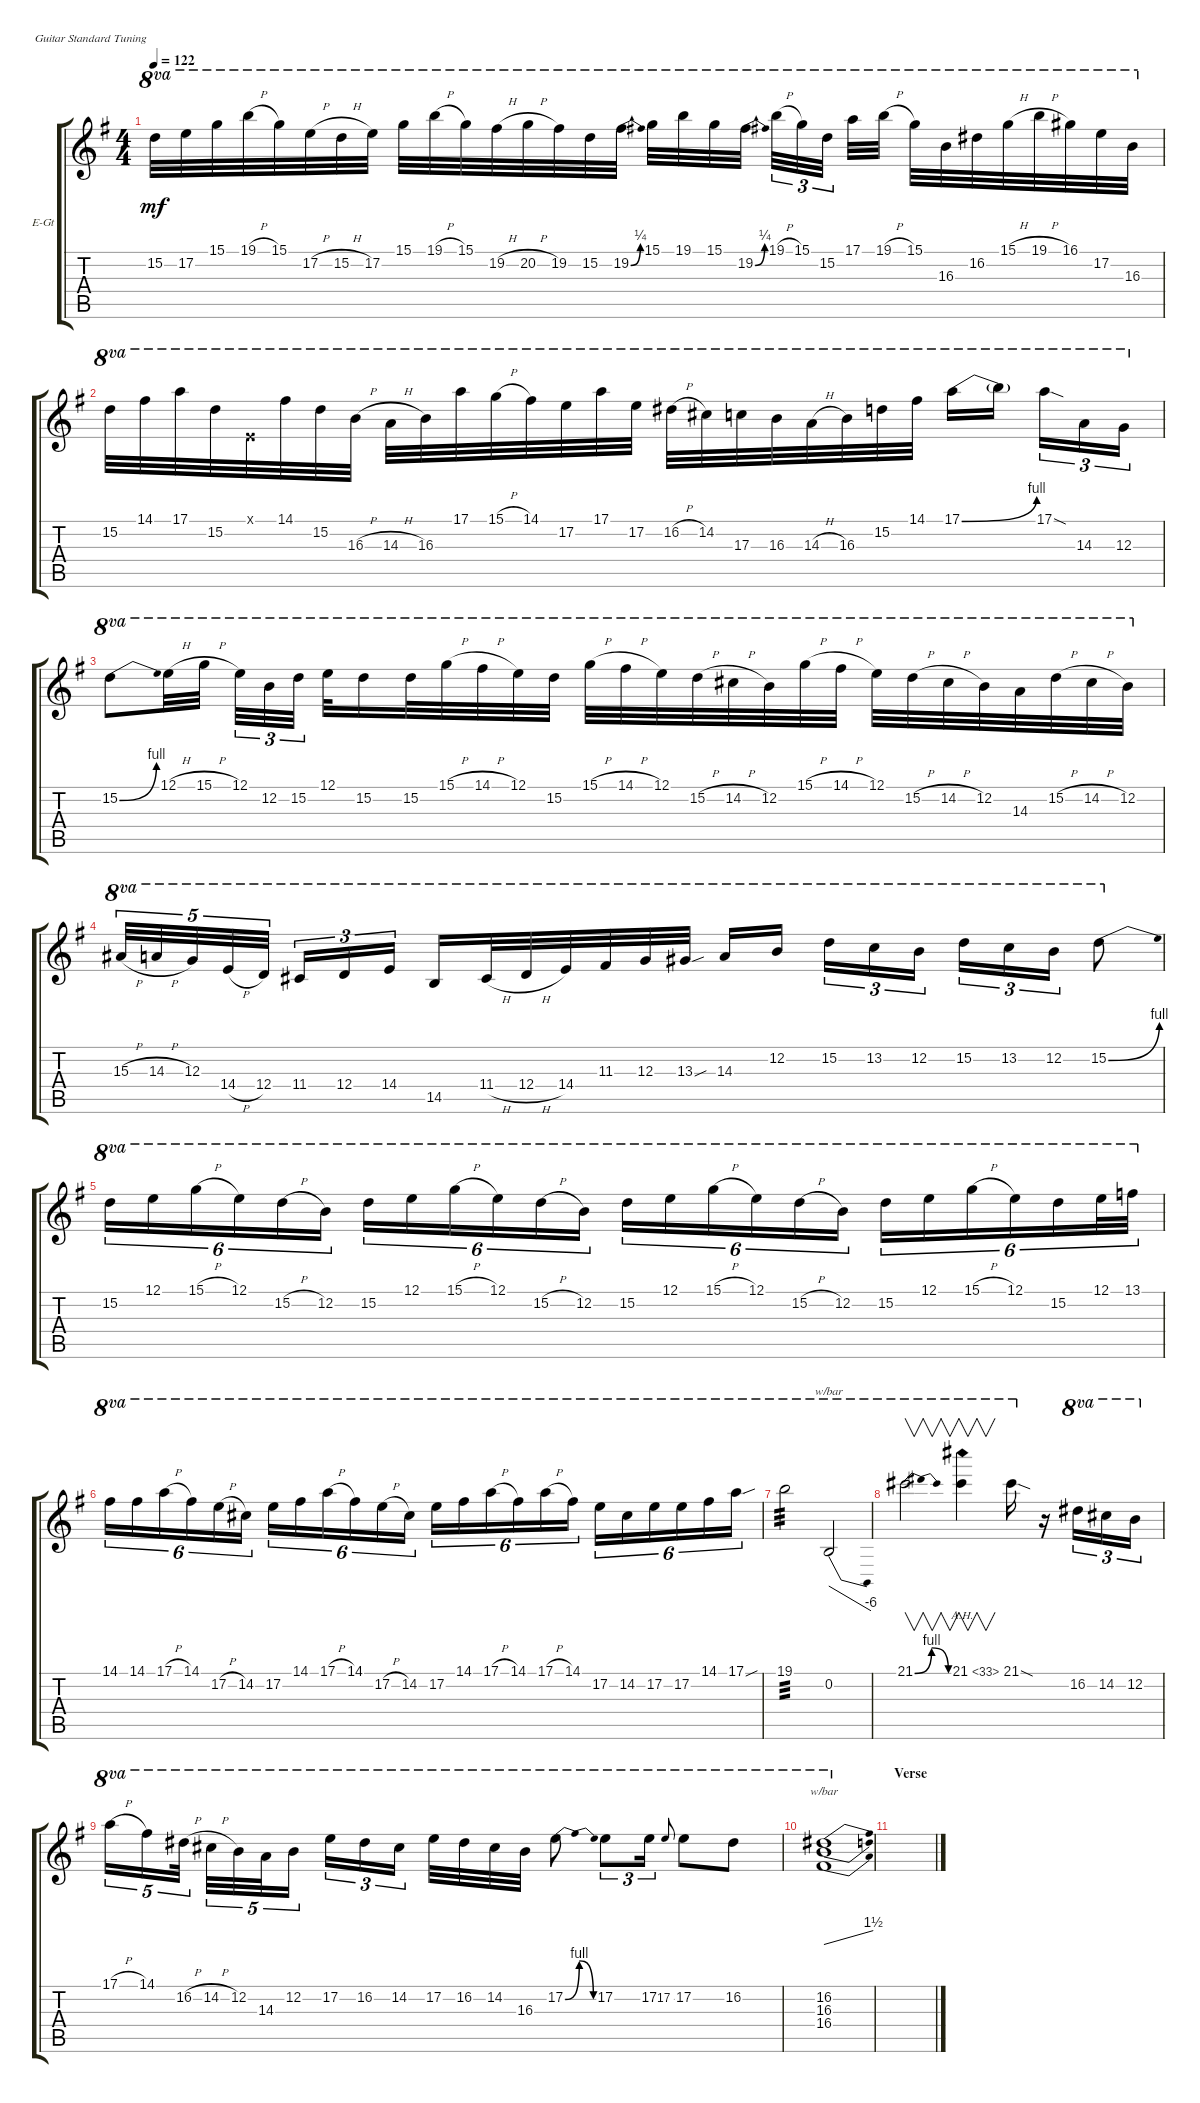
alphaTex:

\defaultSystemsLayout 4
\bracketExtendMode groupsimilarinstruments
\firstSystemTrackNameOrientation horizontal
\otherSystemsTrackNameOrientation horizontal
\track ("VINNIE GUITAR 2" "E-Gt") {solo instrument distortionguitar}
\staff {score tabs}
\tuning (E4 B3 G3 D3 A2 E2)
\ts (4 4)
\tempo 122
\clef g2
\ks g
15.2.32{ot 8va dy mf} 17.2.32{ot 8va} 15.1.32{ot 8va} 19.1{h}.32{ot 8va} 15.1.32{ot 8va} 17.2{h}.32{ot 8va} 15.2{h}.32{ot 8va} 17.2.32{ot 8va} 15.1.32{ot 8va} 19.1{h}.32{ot 8va} 15.1.32{ot 8va} 19.2{h}.32{ot 8va} 20.2{h}.32{ot 8va} 19.2.32{ot 8va} 15.2.32{ot 8va} 19.2{be (bend 0 0 21 1)}.32{ot 8va} 15.1.32{ot 8va} 19.1.32{ot 8va} 15.1.32{ot 8va} 19.2{be (bend 0 0 25.8 1)}.32{ot 8va} 19.1{h}.32{tu (3 2) ot 8va} 15.1.32{tu (3 2) ot 8va} 15.2.32{tu (3 2) ot 8va} 17.1.32{ot 8va} 19.1{h}.32{ot 8va} 15.1.32{ot 8va} 16.3.32{ot 8va} 16.2.32{ot 8va} 15.1{h}.32{ot 8va} 19.1{h}.32{ot 8va} 16.1.32{ot 8va} 17.2.32{ot 8va} 16.3.32{ot 8va} |
15.2.32{ot 8va} 14.1.32{ot 8va} 17.1.32{ot 8va} 15.2.32{ot 8va} 0.1{x}.32{ot 8va} 14.1.32{ot 8va} 15.2.32{ot 8va} 16.3{h}.32{ot 8va} 14.3{h}.32{ot 8va} 16.3.32{ot 8va} 17.1.32{ot 8va} 15.1{h}.32{ot 8va} 14.1.32{ot 8va} 17.2.32{ot 8va} 17.1.32{ot 8va} 17.2.32{ot 8va} 16.2{h}.32{ot 8va} 14.2.32{ot 8va} 17.3.32{ot 8va} 16.3.32{ot 8va} 14.3{h}.32{ot 8va} 16.3.32{ot 8va} 15.2.32{ot 8va} 14.1.32{ot 8va} 17.1{be (bend 0 0 15 4)}.16{ot 8va} 17.1{t}.16{ot 8va} 17.1{sod}.16{tu (3 2) ot 8va} 14.3.16{tu (3 2) ot 8va} 12.3.16{tu (3 2) ot 8va} |
15.2{be (bend 0 0 15 4)}.8{ot 8va} 12.1{h}.32{ot 8va} 15.1{h}.32{ot 8va} 12.1.32{tu (3 2) ot 8va} 12.2.32{tu (3 2) ot 8va} 15.2.32{tu (3 2) ot 8va} 12.1.32{ot 8va} 15.2.16{ot 8va} 15.2.32{ot 8va} 15.1{h}.32{ot 8va} 14.1{h}.32{ot 8va} 12.1.32{ot 8va} 15.2.32{ot 8va} 15.1{h}.32{ot 8va} 14.1{h}.32{ot 8va} 12.1.32{ot 8va} 15.2{h}.32{ot 8va} 14.2{h}.32{ot 8va} 12.2.32{ot 8va} 15.1{h}.32{ot 8va} 14.1{h}.32{ot 8va} 12.1.32{ot 8va} 15.2{h}.32{ot 8va} 14.2{h}.32{ot 8va} 12.2.32{ot 8va} 14.3.32{ot 8va} 15.2{h}.32{ot 8va} 14.2{h}.32{ot 8va} 12.2.32{ot 8va} |
15.3{h}.32{tu (5 4) ot 8va} 14.3{h}.32{tu (5 4) ot 8va} 12.3.32{tu (5 4) ot 8va} 14.4{h}.32{tu (5 4) ot 8va} 12.4.32{tu (5 4) ot 8va} 11.4.16{tu (3 2) ot 8va} 12.4.16{tu (3 2) ot 8va} 14.4.16{tu (3 2) ot 8va} 14.5.16{ot 8va} 11.4{h}.32{ot 8va} 12.4{h}.32{ot 8va} 14.4.32{ot 8va} 11.3.32{ot 8va} 12.3.32{ot 8va} 13.3{sou}.32{ot 8va} 14.3.16{ot 8va} 12.2.16{ot 8va} 15.2.16{tu (3 2) ot 8va} 13.2.16{tu (3 2) ot 8va} 12.2.16{tu (3 2) ot 8va} 15.2.16{tu (3 2) ot 8va} 13.2.16{tu (3 2) ot 8va} 12.2.16{tu (3 2) ot 8va} 15.2{be (bend 0 0 15 4)}.8{ot 8va} |
15.2.16{tu (6 4) ot 8va} 12.1.16{tu (6 4) ot 8va} 15.1{h}.16{tu (6 4) ot 8va} 12.1.16{tu (6 4) ot 8va} 15.2{h}.16{tu (6 4) ot 8va} 12.2.16{tu (6 4) ot 8va} 15.2.16{tu (6 4) ot 8va} 12.1.16{tu (6 4) ot 8va} 15.1{h}.16{tu (6 4) ot 8va} 12.1.16{tu (6 4) ot 8va} 15.2{h}.16{tu (6 4) ot 8va} 12.2.16{tu (6 4) ot 8va} 15.2.16{tu (6 4) ot 8va} 12.1.16{tu (6 4) ot 8va} 15.1{h}.16{tu (6 4) ot 8va} 12.1.16{tu (6 4) ot 8va} 15.2{h}.16{tu (6 4) ot 8va} 12.2.16{tu (6 4) ot 8va} 15.2.16{tu (6 4) ot 8va} 12.1.16{tu (6 4) ot 8va} 15.1{h}.16{tu (6 4) ot 8va} 12.1.16{tu (6 4) ot 8va} 15.2.16{tu (6 4) ot 8va} 12.1.32{tu (6 4) ot 8va} 13.1.32{tu (6 4) ot 8va} |
14.1.16{tu (6 4) ot 8va} 14.1.16{tu (6 4) ot 8va} 17.1{h}.16{tu (6 4) ot 8va} 14.1.16{tu (6 4) ot 8va} 17.2{h}.16{tu (6 4) ot 8va} 14.2.16{tu (6 4) ot 8va} 17.2.16{tu (6 4) ot 8va} 14.1.16{tu (6 4) ot 8va} 17.1{h}.16{tu (6 4) ot 8va} 14.1.16{tu (6 4) ot 8va} 17.2{h}.16{tu (6 4) ot 8va} 14.2.16{tu (6 4) ot 8va} 17.2.16{tu (6 4) ot 8va} 14.1.16{tu (6 4) ot 8va} 17.1{h}.16{tu (6 4) ot 8va} 14.1.16{tu (6 4) ot 8va} 17.1{h}.16{tu (6 4) ot 8va} 14.1.16{tu (6 4) ot 8va} 17.2.16{tu (6 4) ot 8va} 14.2.16{tu (6 4) ot 8va} 17.2.16{tu (6 4) ot 8va} 17.2.16{tu (6 4) ot 8va} 14.1.16{tu (6 4) ot 8va} 17.1{sou}.16{tu (6 4) ot 8va} |
19.1.2{ot 8va tp 3} 0.2.2{tbe (dive default 0 0 54.6 -24) ot 8va} |
21.1{be (bendrelease 0 0 10.2 4 20.4 4 30 0)}.2{v ot 8va} 21.1{ah 12}.4{v ot 8va} 21.1{sod}.16{ot 8va} r.16 16.2.16{tu (3 2) ot 8va} 14.2.16{tu (3 2) ot 8va} 12.2.16{tu (3 2) ot 8va} |
\scale
0.686356 17.1{h}.16{tu (5 4) ot 8va} 14.1.16{tu (5 4) ot 8va} 16.2{h}.32{tu (5 4) ot 8va} 14.2{h}.32{tu (5 4) ot 8va} 12.2.32{tu (5 4) ot 8va} 14.3.32{tu (5 4) ot 8va} 12.2.16{tu (5 4) ot 8va} 17.2.16{tu (3 2) ot 8va} 16.2.16{tu (3 2) ot 8va} 14.2.16{tu (3 2) ot 8va} 17.2.32{ot 8va} 16.2.32{ot 8va} 14.2.32{ot 8va} 16.3.32{ot 8va} 17.2{be (bendrelease 0 0 57.599999999999994 4 58.8 4 59.4 0)}.8{ot 8va} 17.2.8{tu (3 2) ot 8va} 17.2.16{tu (3 2) ot 8va} 17.2.8{ot 8va gr onbeat} 17.2.8{ot 8va} 16.2.8{ot 8va} |
\scale
0.312959 (16.2 16.3 16.4).1{tbe (dive default 0 0 46.199999999999996 6) ot 8va} |
\section ("" "Verse")
